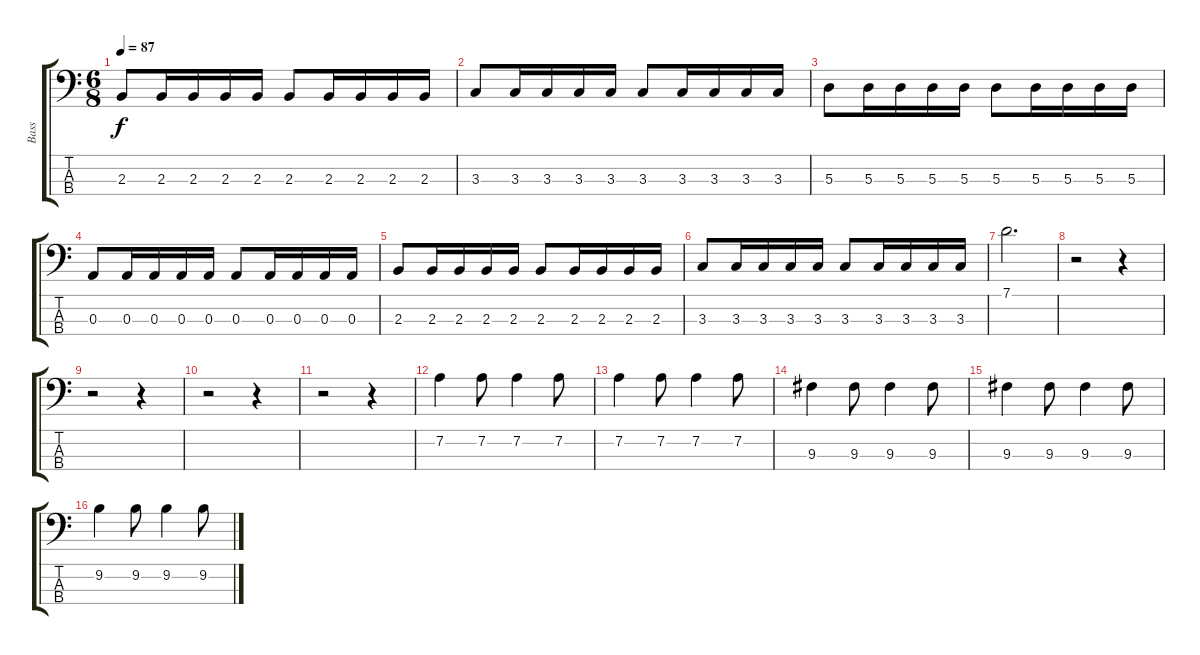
\track ("Bass" "Bass") {instrument electricbassfinger}
\staff {score tabs}
\tuning (G2 D2 A1 E1) {hide}
\ts (6 8)
\tempo 87
\clef f4
\ks c
2.3.8{dy f} 2.3.16 2.3.16 2.3.16 2.3.16 2.3.8 2.3.16 2.3.16 2.3.16 2.3.16 |
3.3.8 3.3.16 3.3.16 3.3.16 3.3.16 3.3.8 3.3.16 3.3.16 3.3.16 3.3.16 |
5.3.8 5.3.16 5.3.16 5.3.16 5.3.16 5.3.8 5.3.16 5.3.16 5.3.16 5.3.16 |
0.3.8 0.3.16 0.3.16 0.3.16 0.3.16 0.3.8 0.3.16 0.3.16 0.3.16 0.3.16 |
2.3.8 2.3.16 2.3.16 2.3.16 2.3.16 2.3.8 2.3.16 2.3.16 2.3.16 2.3.16 |
3.3.8 3.3.16 3.3.16 3.3.16 3.3.16 3.3.8 3.3.16 3.3.16 3.3.16 3.3.16 |
7.1.2{d} |
r.2 r.4 |
r.2 r.4 |
r.2 r.4 |
r.2 r.4 |
7.2.4 7.2.8 7.2.4 7.2.8 |
7.2.4 7.2.8 7.2.4 7.2.8 |
9.3.4 9.3.8 9.3.4 9.3.8 |
9.3.4 9.3.8 9.3.4 9.3.8 |
9.2.4 9.2.8 9.2.4 9.2.8
